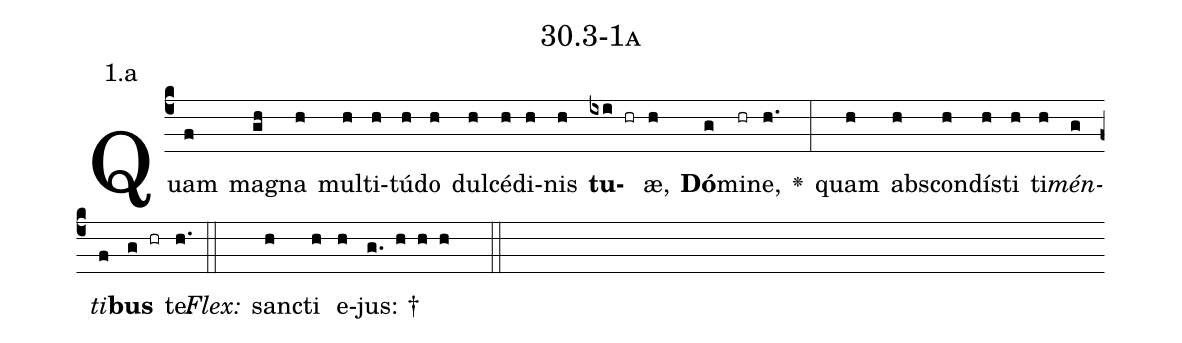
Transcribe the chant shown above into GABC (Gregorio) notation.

name: 30.3-1a;
annotation: 1.a;
%%
(c4)Quam(f) ma(gh)gna(h) mul(h)ti(h)tú(h)do(h) dul(h)cé(h)di(h)nis(h) <b>tu</b>(ixi hr)æ,(h) <b>Dó</b>(g)mi(hr)ne,(h.) <v>\greheightstar</v>(:) quam(h) abs(h)con(h)dís(h)ti(h) ti(h)<i>mén</i>(g)<i>ti</i>(f)<b>bus</b>(g hr) te.(h.) (::)
<i>Flex:</i>()  sanc(h)ti(h) e(h)jus: †(g. h h h  ::)

%E(h) u(h) o(g) u(f) a(g) e.(h.) (::)
